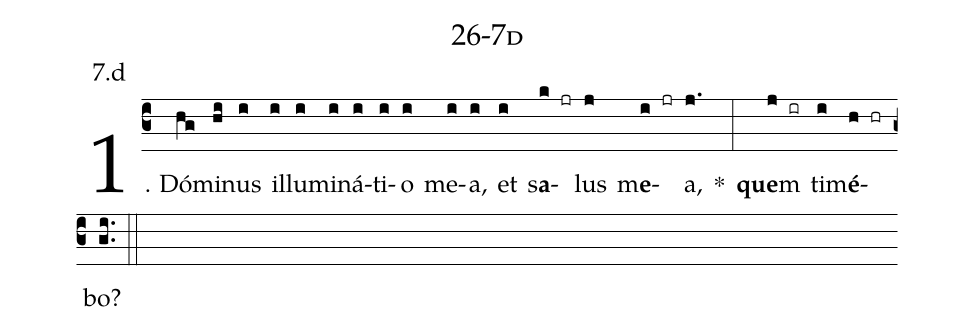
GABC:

name: 26-7d;
annotation: 7.d;
%%
(c3)1. Dó(hg)mi(hi)nus(i) il(i)lu(i)mi(i)ná(i)ti(i)o(i) me(i)a,(i) et(i) s<b>a</b>(k jr)lus(j) m<b>e</b>(i jr)a,(j.) *(:) <b>que</b>m(j ir) ti(i)m<b>é</b>(h hr)bo?(gi..) (::)
